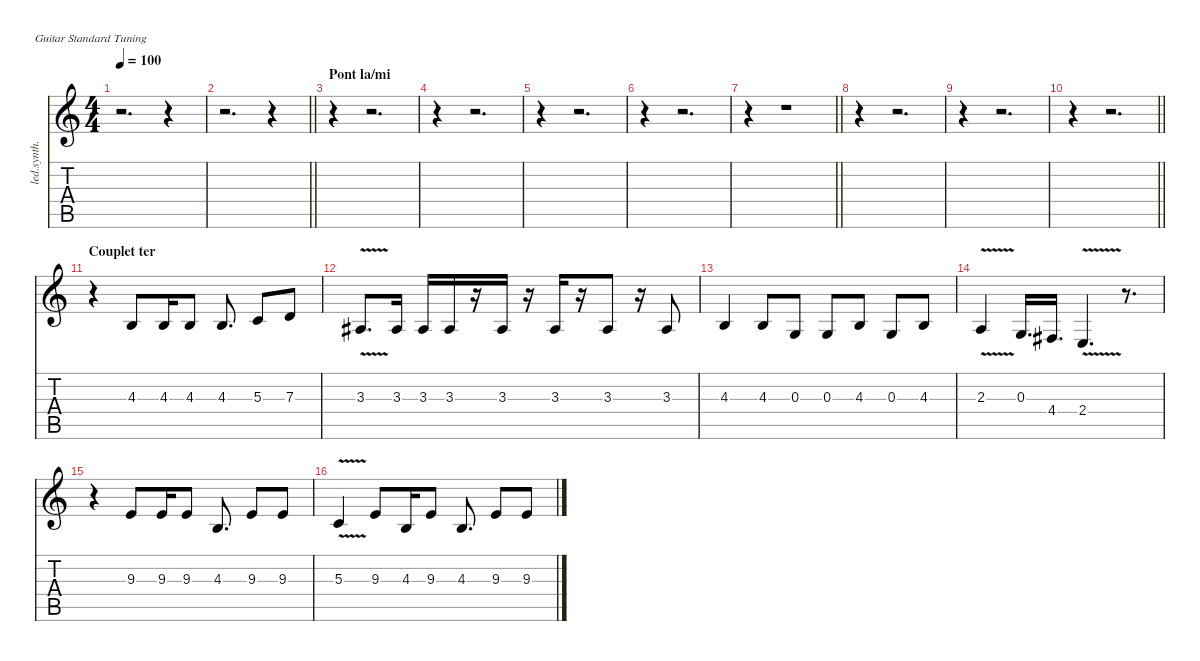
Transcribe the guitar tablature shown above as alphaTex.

\defaultSystemsLayout 4
\hideDynamics
\bracketExtendMode nobrackets
\otherSystemsTrackNameOrientation horizontal
\track ("Chant" "led.synth.") {instrument lead2sawtooth}
\staff {score tabs}
\tuning (E4 B3 G3 D3 A2 E2)
\ts (4 4)
\tempo 100
\clef g2
\ks c
r.2{d dy f beam Down} r.4{beam Down} |
\barLineRight lightlight
r.2{d beam Down} r.4{beam Down} |
\section ("" "Pont la/mi")
r.4{beam Down} r.2{d beam Down} |
r.4{beam Down} r.2{d beam Down} |
r.4{beam Down} r.2{d beam Down} |
r.4{beam Down} r.2{d beam Down} |
\barLineRight lightlight
r.4{beam Down} r.1{beam Down} |
r.4{beam Down} r.2{d beam Down} |
r.4{beam Down} r.2{d beam Down} |
\barLineRight lightlight
r.4{beam Down} r.2{d beam Down} |
\section ("" "Couplet ter")
r.4{beam Down} 4.3.8{beam Up} 4.3.16{beam Up} 4.3.8{beam Up} 4.3.8{d beam Up} 5.3.8{beam Up} 7.3.8{beam Up} |
3.3{v acc #}.8{d beam Up} 3.3{acc #}.16{beam Up} 3.3{acc #}.16{beam Up} 3.3{acc #}.16{beam Up} r.16{beam Up} 3.3{acc #}.16{beam Up} r.16{beam Up} 3.3{acc #}.16{beam Up} r.16{beam Up} 3.3{acc #}.8{beam Up} r.16{beam Up} 3.3{acc #}.8{beam Up} |
4.3.4{beam Up} 4.3.8{beam Up} 0.3.8{beam Up} 0.3.8{beam Up} 4.3.8{beam Up} 0.3.8{beam Up} 4.3.8{beam Up} |
2.3{v}.4{beam Up} 0.3.16{d beam Up} 4.4{acc #}.16{d beam Up} 2.4{v}.4{d beam Up} r.8{d beam Up} |
r.4{beam Down} 9.3.8{beam Up} 9.3.16{beam Up} 9.3.8{beam Up} 4.3.8{d beam Up} 9.3.8{beam Up} 9.3.8{beam Up} |
5.3{v}.4{beam Up} 9.3.8{beam Up} 4.3.16{beam Up} 9.3.8{beam Up} 4.3.8{d beam Up} 9.3.8{beam Up} 9.3.8{beam Up}
